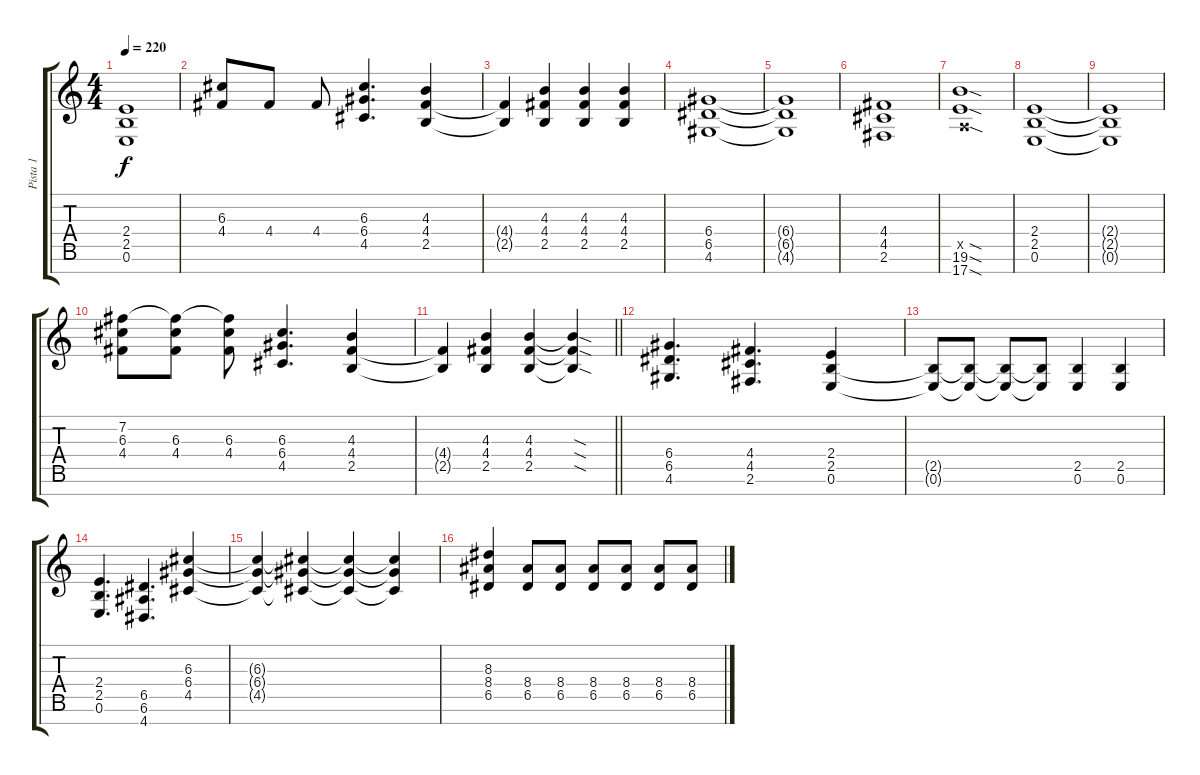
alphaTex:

\track ("Pista 1" "Pista 1") {instrument overdrivenguitar}
\staff {score tabs}
\tuning (E4 B3 G3 D3 A2 E2 B1) {hide}
\ts (4 4)
\tempo 220
\clef g2
\ks c
(2.4{t} 2.5{t} 0.6{t}).1{dy f} |
(6.3 4.4).8 4.4.8 4.4.8 (6.3 6.4 4.5).4{d} (4.3 4.4 2.5).4 |
(4.4{t} 2.5{t}).4 (4.3 4.4 2.5).4 (4.3 4.4 2.5).4 (4.3 4.4 2.5).4 |
(6.4 6.5 4.6).1 |
(6.4{t} 6.5{t} 4.6{t}).1 |
(4.4 4.5 2.6).1 |
(0.5{sod x} 19.6{sod} 17.7{sod}).1 |
(2.4 2.5 0.6).1 |
(2.4{t} 2.5{t} 0.6{t}).1 |
(7.2 6.3 4.4).8 (7.2{t} 6.3 4.4).8 (7.2{t} 6.3 4.4).8 (6.3 6.4 4.5).4{d} (4.3 4.4 2.5).4 |
\barLineRight lightlight
(4.4{t} 2.5{t}).4 (4.3 4.4 2.5).4 (4.3 4.4 2.5).4 (4.3{sod t} 4.4{sod t} 2.5{sod t}).4 |
(6.4 6.5 4.6).4{d} (4.4 4.5 2.6).4{d} (2.4 2.5 0.6).4 |
(2.5{t} 0.6{t}).8 (2.5{t} 0.6{t}).8 (2.5{t} 0.6{t}).8 (2.5{t} 0.6{t}).8 (2.5 0.6).4 (2.5 0.6).4 |
(2.4 2.5 0.6).4{d} (6.5 6.6 4.7).4{d} (6.3 6.4 4.5).4 |
(6.3{t} 6.4{t} 4.5{t}).4 (6.3{t} 6.4{t} 4.5{t}).4 (6.3{t} 6.4{t} 4.5{t}).4 (6.3{t} 6.4{t} 4.5{t}).4 |
(8.3 8.4 6.5).4 (8.4 6.5).8 (8.4 6.5).8 (8.4 6.5).8 (8.4 6.5).8 (8.4 6.5).8 (8.4 6.5).8
